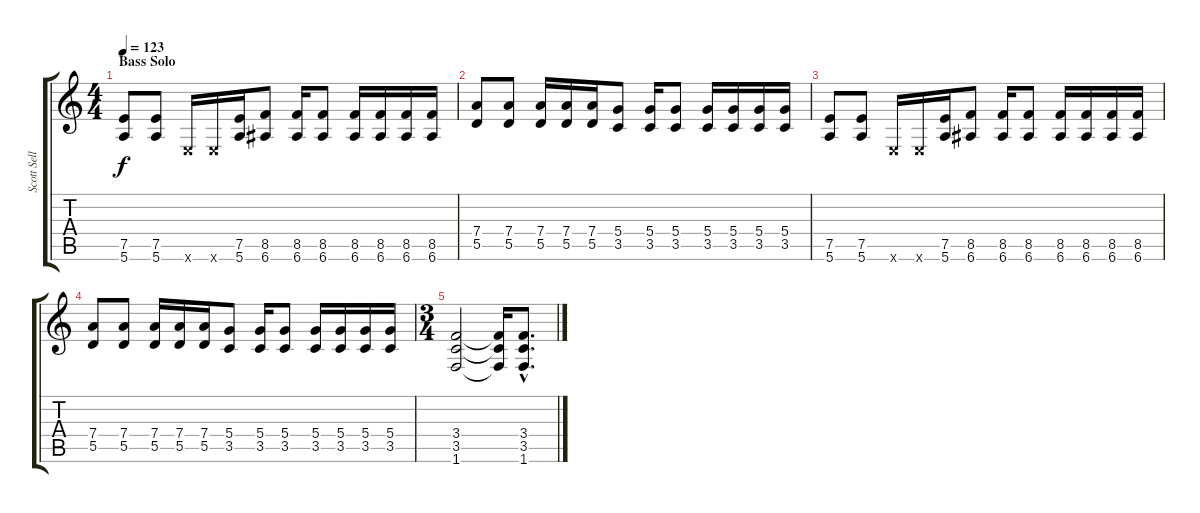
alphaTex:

\track ("Scott Sellers Rhythm" "Scott Sell") {instrument distortionguitar}
\staff {score tabs}
\tuning (E4 B3 G3 D3 A2 E2) {hide}
\ts (4 4)
\section ("" "Bass Solo")
\tempo 123
\clef g2
\ks c
(7.5 5.6).8{dy f} (7.5 5.6).8 0.6{x}.16 0.6{x}.16 (7.5 5.6).16 (8.5 6.6).8 (8.5 6.6).16 (8.5 6.6).8 (8.5 6.6).16 (8.5 6.6).16 (8.5 6.6).16 (8.5 6.6).16 |
(7.4 5.5).8 (7.4 5.5).8 (7.4 5.5).16 (7.4 5.5).16 (7.4 5.5).16 (5.4 3.5).8 (5.4 3.5).16 (5.4 3.5).8 (5.4 3.5).16 (5.4 3.5).16 (5.4 3.5).16 (5.4 3.5).16 |
(7.5 5.6).8 (7.5 5.6).8 0.6{x}.16 0.6{x}.16 (7.5 5.6).16 (8.5 6.6).8 (8.5 6.6).16 (8.5 6.6).8 (8.5 6.6).16 (8.5 6.6).16 (8.5 6.6).16 (8.5 6.6).16 |
(7.4 5.5).8 (7.4 5.5).8 (7.4 5.5).16 (7.4 5.5).16 (7.4 5.5).16 (5.4 3.5).8 (5.4 3.5).16 (5.4 3.5).8 (5.4 3.5).16 (5.4 3.5).16 (5.4 3.5).16 (5.4 3.5).16 |
\ts (3 4)
(3.4 3.5 1.6).2 (3.4{t} 3.5{t} 1.6{t}).16 (3.4{hac} 3.5{hac} 1.6{hac}).8{d}
